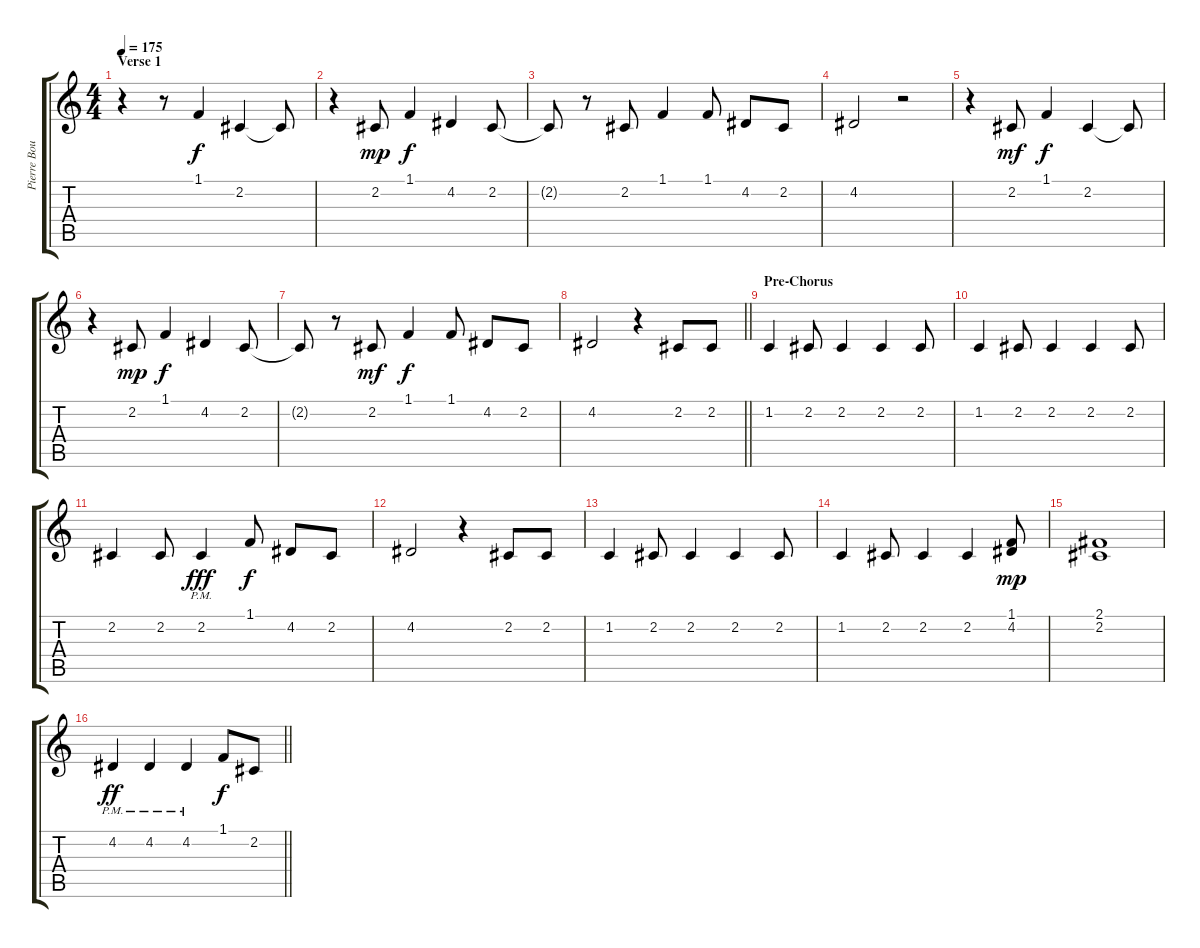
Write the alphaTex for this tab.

\track ("Pierre Bouvier" "Pierre Bou") {instrument viola}
\staff {score tabs}
\tuning (E4 B3 G3 D3 A2 E2) {hide}
\ts (4 4)
\section ("" "Verse 1")
\tempo 175
\clef g2
\ks c
r.4{dy f} r.8 1.1.4 2.2.4 2.2{t}.8 |
r.4 2.2.8{dy mp} 1.1.4{dy f} 4.2.4 2.2.8 |
2.2{t}.8 r.8 2.2.8 1.1.4 1.1.8 4.2.8 2.2.8 |
4.2.2 r.2 |
r.4 2.2.8{dy mf} 1.1.4{dy f} 2.2.4 2.2{t}.8 |
r.4 2.2.8{dy mp} 1.1.4{dy f} 4.2.4 2.2.8 |
2.2{t}.8 r.8 2.2.8{dy mf} 1.1.4{dy f} 1.1.8 4.2.8 2.2.8 |
\barLineRight lightlight
4.2.2 r.4 2.2.8 2.2.8 |
\section ("" "Pre-Chorus")
1.2.4 2.2.8 2.2.4 2.2.4 2.2.8 |
1.2.4 2.2.8 2.2.4 2.2.4 2.2.8 |
2.2.4 2.2.8 2.2{pm}.4{dy fff} 1.1.8{dy f} 4.2.8 2.2.8 |
4.2.2 r.4 2.2.8 2.2.8 |
1.2.4 2.2.8 2.2.4 2.2.4 2.2.8 |
1.2.4 2.2.8 2.2.4 2.2.4 (1.1 4.2).8{dy mp} |
(2.1 2.2).1 |
\barLineRight lightlight
4.2{pm}.4{dy ff} 4.2{pm}.4 4.2{pm}.4 1.1.8{dy f} 2.2.8
